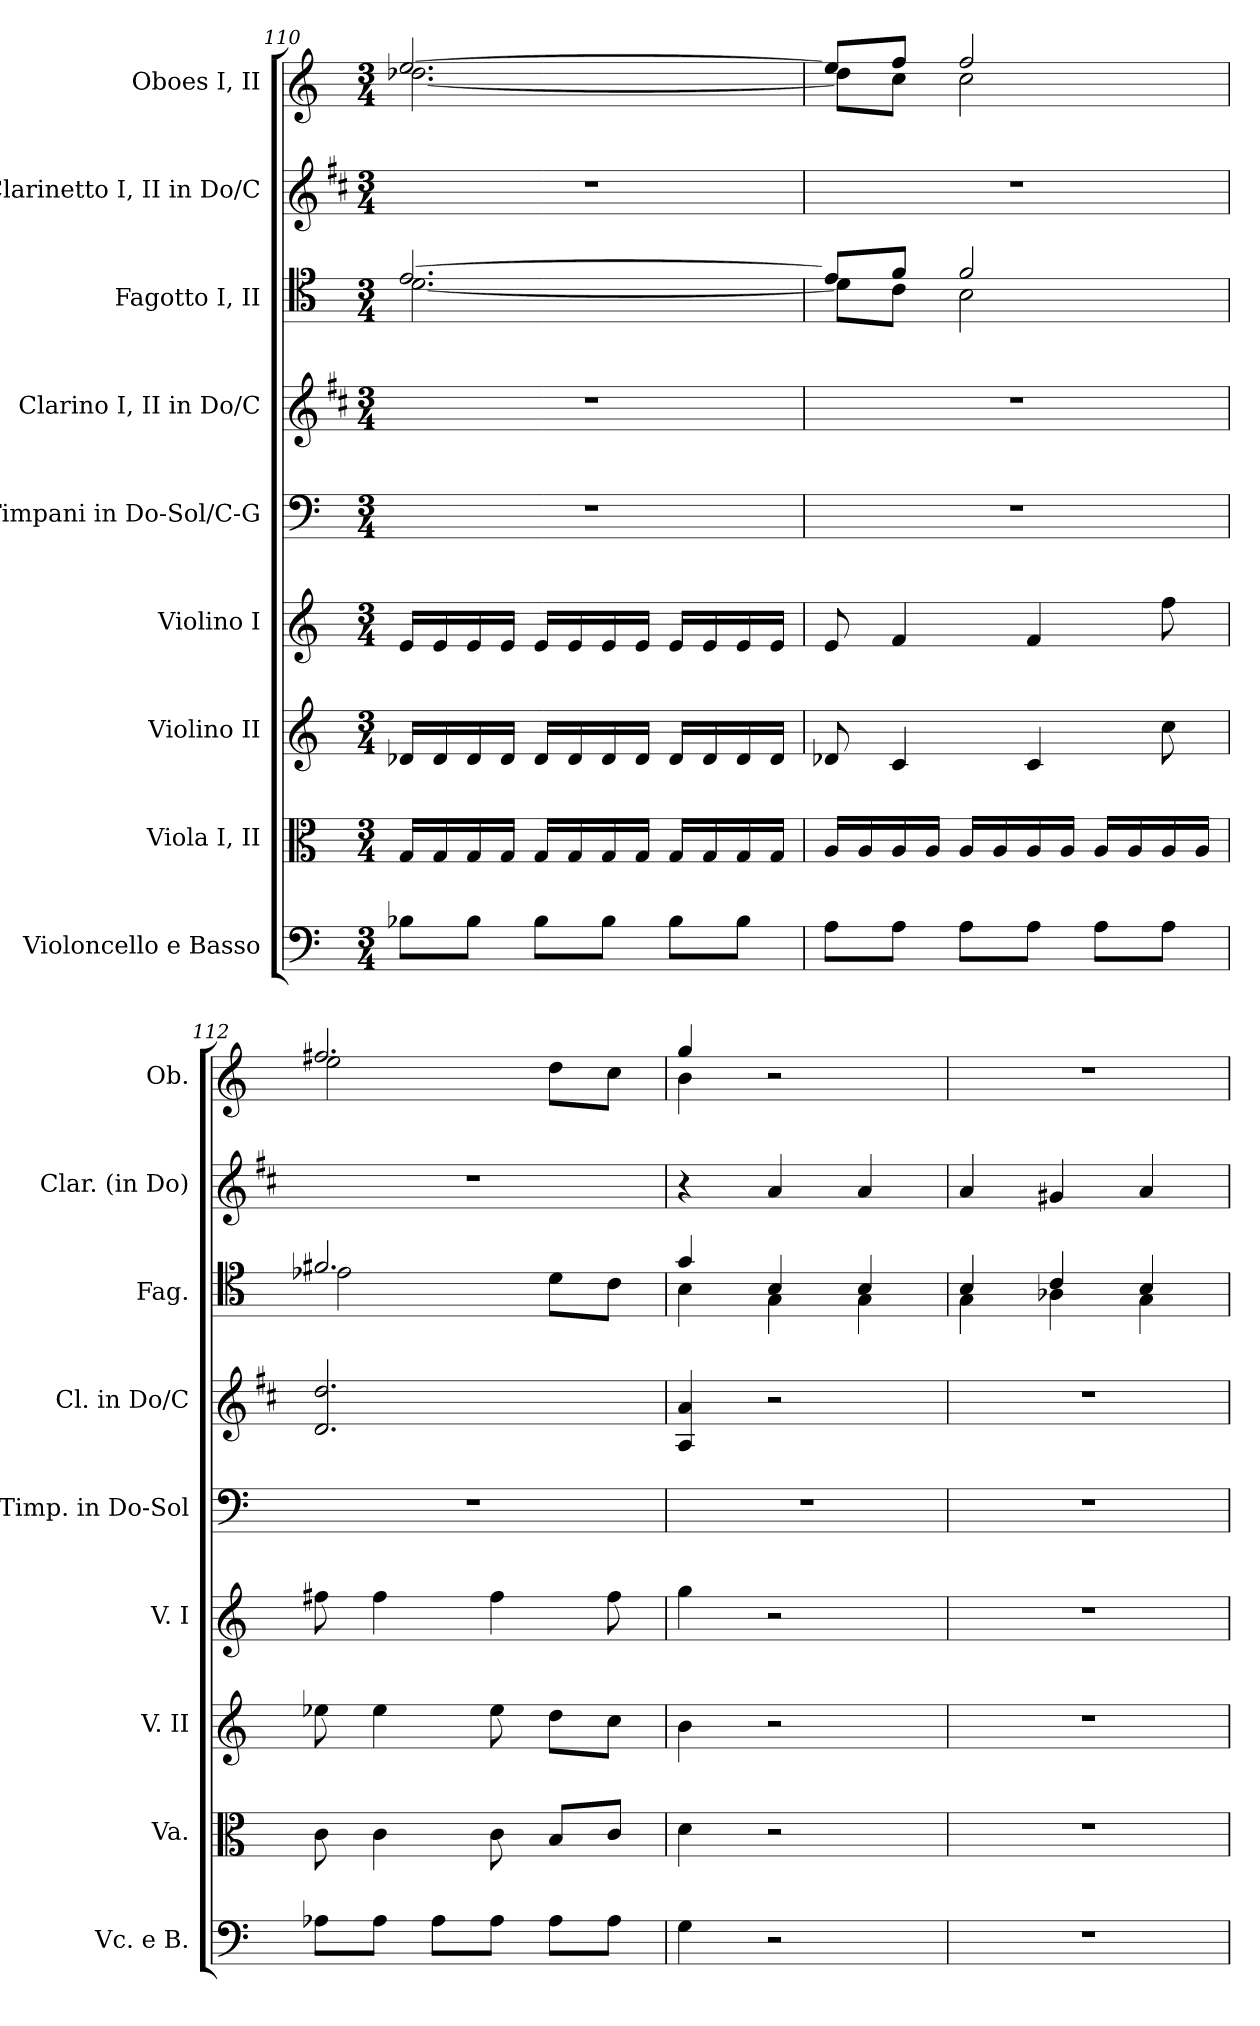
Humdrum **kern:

**kern	**kern	**kern	**kern	**kern	**kern	**kern	**kern	**kern
*part9	*part8	*part7	*part6	*part5	*part4	*part3	*part2	*part1
*staff9	*staff8	*staff7	*staff6	*staff5	*staff4	*staff3	*staff2	*staff1
*I"Violoncello e Basso	*I"Viola I, II	*I"Violino II	*I"Violino I	*I"Timpani in Do-Sol/C-G	*I"Clarino I, II in Do/C	*I"Fagotto I, II	*I"Clarinetto I, II in Do/C	*I"Oboes I, II
*I'Vc. e B.	*I'Va.	*I'V. II	*I'V. I	*I'Timp. in Do-Sol	*I'Cl. in Do/C	*I'Fag.	*I'Clar. (in Do)	*I'Ob.
*clefF4	*clefC3	*clefG2	*clefG2	*clefF4	*clefG2	*clefC4	*clefG2	*clefG2
*	*	*	*	*	*ITrd1c2	*	*ITrd1c2	*
*k[]	*k[]	*k[]	*k[]	*k[]	*k[]	*k[]	*k[]	*k[]
*M3/4	*M3/4	*M3/4	*M3/4	*M3/4	*M3/4	*M3/4	*M3/4	*M3/4
=110	=110	=110	=110	=110	=110	=110	=110	=110
*	*	*	*	*	*	*^	*	*^
8B-Xi\L	16Gi/LL	16d-X/LL	16ei/LL	2.r	2.r	[2.ei/	[2.di\	2.r	[2.eei/	[2.dd-X\
.	16Gi/	16d-/	16ei/	.	.	.	.	.	.	.
8B-i\J	16Gi/	16d-/	16ei/	.	.	.	.	.	.	.
.	16Gi/JJ	16d-/JJ	16ei/JJ	.	.	.	.	.	.	.
8B-i\L	16Gi/LL	16d-/LL	16ei/LL	.	.	.	.	.	.	.
.	16Gi/	16d-/	16ei/	.	.	.	.	.	.	.
8B-i\J	16Gi/	16d-/	16ei/	.	.	.	.	.	.	.
.	16Gi/JJ	16d-/JJ	16ei/JJ	.	.	.	.	.	.	.
8B-i\L	16Gi/LL	16d-/LL	16ei/LL	.	.	.	.	.	.	.
.	16Gi/	16d-/	16ei/	.	.	.	.	.	.	.
8B-i\J	16Gi/	16d-/	16ei/	.	.	.	.	.	.	.
.	16Gi/JJ	16d-/JJ	16ei/JJ	.	.	.	.	.	.	.
=111	=111	=111	=111	=111	=111	=111	=111	=111	=111	=111
8Ai\L	16Ai/LL	8d-X/	8ei/	2.r	2.r	8ei/L]	8d\L]	2.r	8eei/L]	8dd-\L]
.	16Ai/	.	.	.	.	.	.	.	.	.
8Ai\J	16Ai/	4ci/	4fi/	.	.	8fi/J	8ci\J	.	8ffi/J	8cci\J
.	16Ai/JJ	.	.	.	.	.	.	.	.	.
8Ai\L	16Ai/LL	.	.	.	.	2fi/	2B\	.	2ffi/	2cci\
.	16Ai/	.	.	.	.	.	.	.	.	.
8Ai\J	16Ai/	4ci/	4fi/	.	.	.	.	.	.	.
.	16Ai/JJ	.	.	.	.	.	.	.	.	.
8Ai\L	16Ai/LL	.	.	.	.	.	.	.	.	.
.	16Ai/	.	.	.	.	.	.	.	.	.
8Ai\J	16Ai/	8cci\	8ffi\	.	.	.	.	.	.	.
.	16Ai/JJ	.	.	.	.	.	.	.	.	.
=112	=112	=112	=112	=112	=112	=112	=112	=112	=112	=112
8A-Xi\L	8ci\	8ee-Xi\	8ff#Xi\	2.r	2.ci/ 2.cci/	2.f#Xi/	2e-Xi\	2.r	2.ff#Xi/	2ee\
8A-i\J	4ci\	4ee-i\	4ff#i\	.	.	.	.	.	.	.
8A-i\L	.	.	.	.	.	.	.	.	.	.
8A-i\J	8ci\	8ee-i\	4ff#i\	.	.	.	.	.	.	.
8A-i\L	8B/L	8dd\L	.	.	.	.	8d\L	.	.	8dd\L
8A-i\J	8ci/J	8cci\J	8ff#i\	.	.	.	8ci\J	.	.	8cci\J
=113	=113	=113	=113	=113	=113	=113	=113	=113	=113	=113
4Gi\	4di\	4bi\	4ggi\	2.r	4Gi/ 4gi/	4gi/	4Bi\	4r	4ggi/	4bi\
2r	2r	2r	2r	.	2r	4Bi/	4Gi\	4gi/	2r	2ryy
.	.	.	.	.	.	4Bi/	4Gi\	4gi/	.	.
*	*	*	*	*	*	*	*	*	*v	*v
=114	=114	=114	=114	=114	=114	=114	=114	=114	=114
2.r	2.r	2.r	2.r	2.r	2.r	4Bi/	4Gi\	4gi/	2.r
.	.	.	.	.	.	4ci/	4A-Xi\	4f#Xi/	.
.	.	.	.	.	.	4Bi/	4Gi\	4gi/	.
*	*	*	*	*	*	*v	*v	*	*
=	=	=	=	=	=	=	=	=
*-	*-	*-	*-	*-	*-	*-	*-	*-
